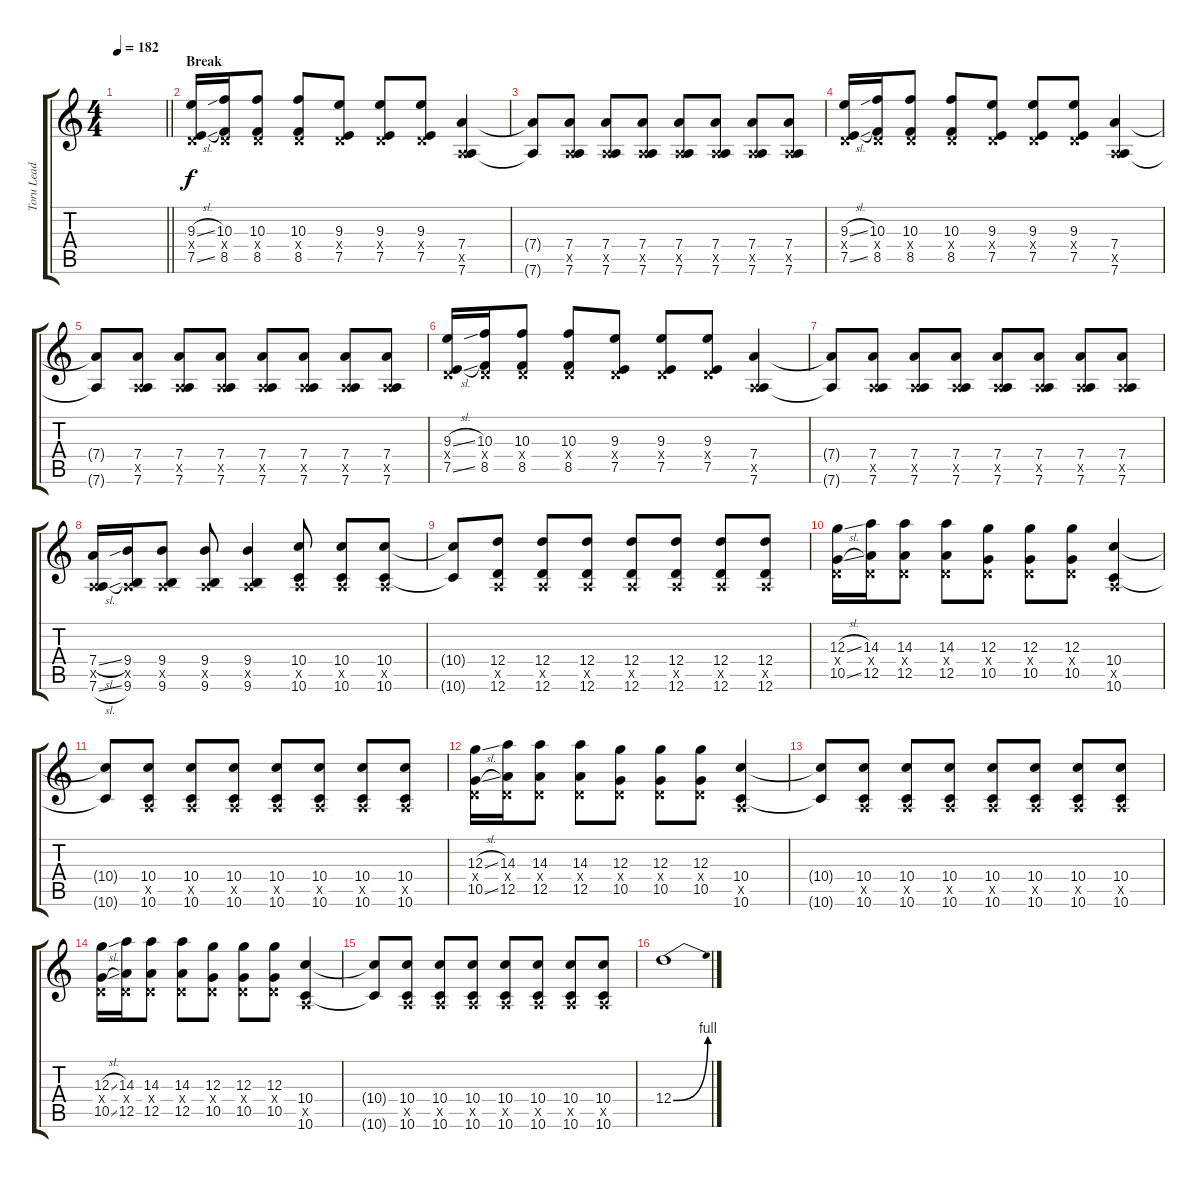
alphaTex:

\track ("Toru Lead" "Toru Lead") {instrument overdrivenguitar}
\staff {score tabs}
\tuning (E4 B3 G3 D3 A2 D2) {hide}
\ts (4 4)
\tempo 182
\clef g2
\barLineRight lightlight
\ks c
|
\section ("" "Break")
(9.3{sl} 0.4{x} 7.5{sl}).16{dy f} (10.3 0.4{x} 8.5).16 (10.3 0.4{x} 8.5).8 (10.3 0.4{x} 8.5).8 (9.3 0.4{x} 7.5).8 (9.3 0.4{x} 7.5).8 (9.3 0.4{x} 7.5).8 (7.4 0.5{x} 7.6).4 |
(7.4{t} 7.6{t}).8 (7.4 0.5{x} 7.6).8 (7.4 0.5{x} 7.6).8 (7.4 0.5{x} 7.6).8 (7.4 0.5{x} 7.6).8 (7.4 0.5{x} 7.6).8 (7.4 0.5{x} 7.6).8 (7.4 0.5{x} 7.6).8 |
(9.3{sl} 0.4{x} 7.5{sl}).16 (10.3 0.4{x} 8.5).16 (10.3 0.4{x} 8.5).8 (10.3 0.4{x} 8.5).8 (9.3 0.4{x} 7.5).8 (9.3 0.4{x} 7.5).8 (9.3 0.4{x} 7.5).8 (7.4 0.5{x} 7.6).4 |
(7.4{t} 7.6{t}).8 (7.4 0.5{x} 7.6).8 (7.4 0.5{x} 7.6).8 (7.4 0.5{x} 7.6).8 (7.4 0.5{x} 7.6).8 (7.4 0.5{x} 7.6).8 (7.4 0.5{x} 7.6).8 (7.4 0.5{x} 7.6).8 |
(9.3{sl} 0.4{x} 7.5{sl}).16 (10.3 0.4{x} 8.5).16 (10.3 0.4{x} 8.5).8 (10.3 0.4{x} 8.5).8 (9.3 0.4{x} 7.5).8 (9.3 0.4{x} 7.5).8 (9.3 0.4{x} 7.5).8 (7.4 0.5{x} 7.6).4 |
(7.4{t} 7.6{t}).8 (7.4 0.5{x} 7.6).8 (7.4 0.5{x} 7.6).8 (7.4 0.5{x} 7.6).8 (7.4 0.5{x} 7.6).8 (7.4 0.5{x} 7.6).8 (7.4 0.5{x} 7.6).8 (7.4 0.5{x} 7.6).8 |
(7.4{sl} 0.5{x} 7.6{sl}).16 (9.4 0.5{x} 9.6).16 (9.4 0.5{x} 9.6).8 (9.4 0.5{x} 9.6).8 (9.4 0.5{x} 9.6).4 (10.4 0.5{x} 10.6).8 (10.4 0.5{x} 10.6).8 (10.4 0.5{x} 10.6).8 |
(10.4{t} 10.6{t}).8 (12.4 0.5{x} 12.6).8 (12.4 0.5{x} 12.6).8 (12.4 0.5{x} 12.6).8 (12.4 0.5{x} 12.6).8 (12.4 0.5{x} 12.6).8 (12.4 0.5{x} 12.6).8 (12.4 0.5{x} 12.6).8 |
(12.3{sl} 0.4{x} 10.5{sl}).16 (14.3 0.4{x} 12.5).16 (14.3 0.4{x} 12.5).8 (14.3 0.4{x} 12.5).8 (12.3 0.4{x} 10.5).8 (12.3 0.4{x} 10.5).8 (12.3 0.4{x} 10.5).8 (10.4 0.5{x} 10.6).4 |
(10.4{t} 10.6{t}).8 (10.4 0.5{x} 10.6).8 (10.4 0.5{x} 10.6).8 (10.4 0.5{x} 10.6).8 (10.4 0.5{x} 10.6).8 (10.4 0.5{x} 10.6).8 (10.4 0.5{x} 10.6).8 (10.4 0.5{x} 10.6).8 |
(12.3{sl} 0.4{x} 10.5{sl}).16 (14.3 0.4{x} 12.5).16 (14.3 0.4{x} 12.5).8 (14.3 0.4{x} 12.5).8 (12.3 0.4{x} 10.5).8 (12.3 0.4{x} 10.5).8 (12.3 0.4{x} 10.5).8 (10.4 0.5{x} 10.6).4 |
(10.4{t} 10.6{t}).8 (10.4 0.5{x} 10.6).8 (10.4 0.5{x} 10.6).8 (10.4 0.5{x} 10.6).8 (10.4 0.5{x} 10.6).8 (10.4 0.5{x} 10.6).8 (10.4 0.5{x} 10.6).8 (10.4 0.5{x} 10.6).8 |
(12.3{sl} 0.4{x} 10.5{sl}).16 (14.3 0.4{x} 12.5).16 (14.3 0.4{x} 12.5).8 (14.3 0.4{x} 12.5).8 (12.3 0.4{x} 10.5).8 (12.3 0.4{x} 10.5).8 (12.3 0.4{x} 10.5).8 (10.4 0.5{x} 10.6).4 |
(10.4{t} 10.6{t}).8 (10.4 0.5{x} 10.6).8 (10.4 0.5{x} 10.6).8 (10.4 0.5{x} 10.6).8 (10.4 0.5{x} 10.6).8 (10.4 0.5{x} 10.6).8 (10.4 0.5{x} 10.6).8 (10.4 0.5{x} 10.6).8 |
12.4{be (bend 0 0 60 4)}.1{volume 16}
